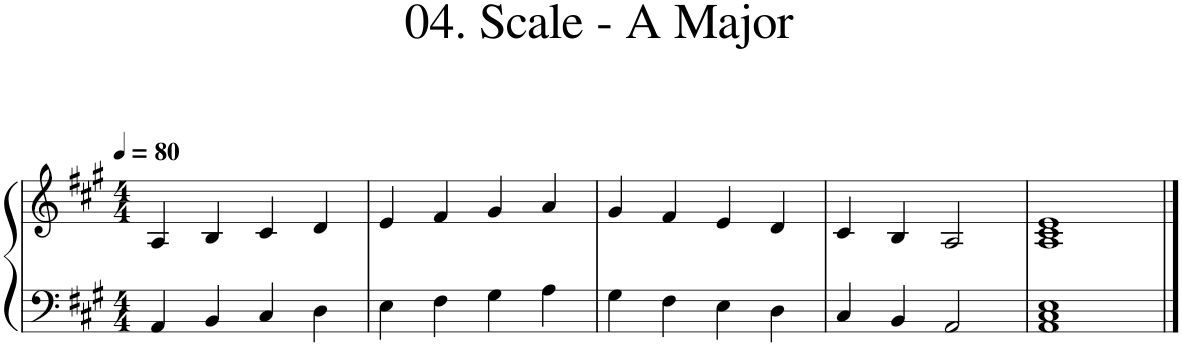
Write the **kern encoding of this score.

**kern	**kern
*part1	*part1
*staff2	*staff1
*I"Piano	*
*I'Pno.	*
*clefF4	*clefG2
*k[f#c#g#]	*k[f#c#g#]
*M4/4	*M4/4
*MM80	*MM80
=1	=1
4AA/	4A/
4BB/	4B/
4C#/	4c#/
4D\	4d/
=2	=2
4E\	4e/
4F#\	4f#/
4G#\	4g#/
4A\	4a/
=3	=3
4G#\	4g#/
4F#\	4f#/
4E\	4e/
4D\	4d/
=4	=4
4C#/	4c#/
4BB/	4B/
2AA/	2A/
=5	=5
1AA 1C# 1E	1A 1c# 1e
==	==
*-	*-
